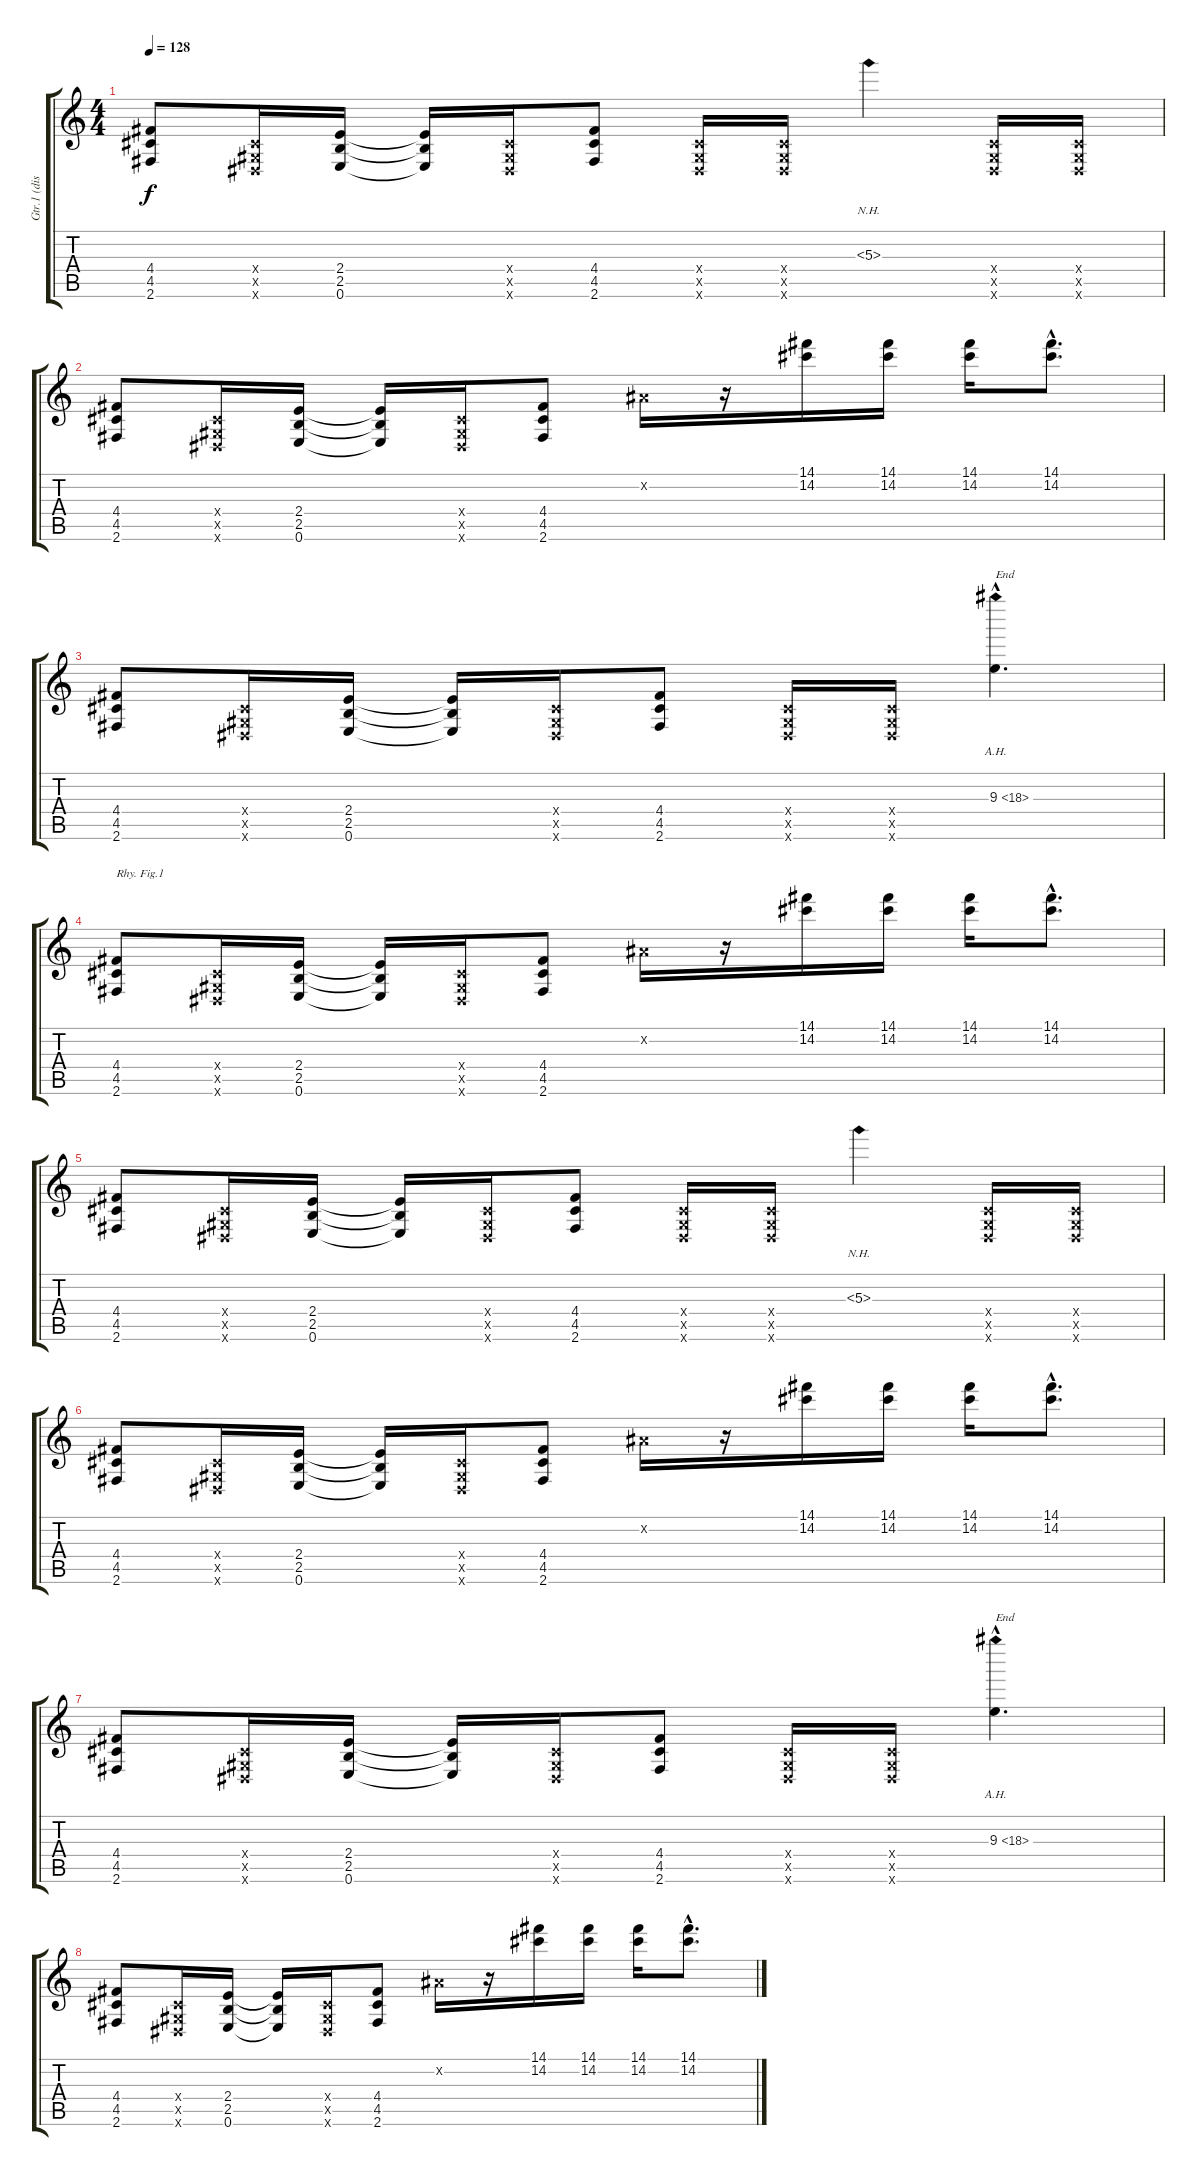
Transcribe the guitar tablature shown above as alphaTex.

\track ("Gtr.1 (dist.)" "Gtr.1 (dis") {instrument distortionguitar}
\staff {score tabs}
\tuning (E4 B3 G3 D3 A2 E2) {hide}
\ts (4 4)
\tempo 128
\clef g2
\ks c
(4.4 4.5 2.6).8{dy f} (-1.4{x} -1.5{x} -1.6{x}).16 (2.4 2.5 0.6).16 (2.4{t} 2.5{t} 0.6{t}).16 (-1.4{x} -1.5{x} -1.6{x}).16 (4.4 4.5 2.6).8 (-1.4{x} -1.5{x} -1.6{x}).16 (-1.4{x} -1.5{x} -1.6{x}).16 5.3{nh}.4 (-1.4{x} -1.5{x} -1.6{x}).16 (-1.4{x} -1.5{x} -1.6{x}).16 |
(4.4 4.5 2.6).8 (-1.4{x} -1.5{x} -1.6{x}).16 (2.4 2.5 0.6).16 (2.4{t} 2.5{t} 0.6{t}).16 (-1.4{x} -1.5{x} -1.6{x}).16 (4.4 4.5 2.6).8 -1.2{x}.16 r.16 (14.1 14.2).16 (14.1 14.2).16 (14.1 14.2).16 (14.1{hac} 14.2{hac}).8{d} |
(4.4 4.5 2.6).8 (-1.4{x} -1.5{x} -1.6{x}).16 (2.4 2.5 0.6).16 (2.4{t} 2.5{t} 0.6{t}).16 (-1.4{x} -1.5{x} -1.6{x}).16 (4.4 4.5 2.6).8 (-1.4{x} -1.5{x} -1.6{x}).16 (-1.4{x} -1.5{x} -1.6{x}).16 9.3{ah 9 hac}.4{d txt "End"} |
(4.4 4.5 2.6).8{txt "Rhy. Fig.1"} (-1.4{x} -1.5{x} -1.6{x}).16 (2.4 2.5 0.6).16 (2.4{t} 2.5{t} 0.6{t}).16 (-1.4{x} -1.5{x} -1.6{x}).16 (4.4 4.5 2.6).8 -1.2{x}.16 r.16 (14.1 14.2).16 (14.1 14.2).16 (14.1 14.2).16 (14.1{hac} 14.2{hac}).8{d} |
(4.4 4.5 2.6).8 (-1.4{x} -1.5{x} -1.6{x}).16 (2.4 2.5 0.6).16 (2.4{t} 2.5{t} 0.6{t}).16 (-1.4{x} -1.5{x} -1.6{x}).16 (4.4 4.5 2.6).8 (-1.4{x} -1.5{x} -1.6{x}).16 (-1.4{x} -1.5{x} -1.6{x}).16 5.3{nh}.4 (-1.4{x} -1.5{x} -1.6{x}).16 (-1.4{x} -1.5{x} -1.6{x}).16 |
(4.4 4.5 2.6).8 (-1.4{x} -1.5{x} -1.6{x}).16 (2.4 2.5 0.6).16 (2.4{t} 2.5{t} 0.6{t}).16 (-1.4{x} -1.5{x} -1.6{x}).16 (4.4 4.5 2.6).8 -1.2{x}.16 r.16 (14.1 14.2).16 (14.1 14.2).16 (14.1 14.2).16 (14.1{hac} 14.2{hac}).8{d} |
(4.4 4.5 2.6).8 (-1.4{x} -1.5{x} -1.6{x}).16 (2.4 2.5 0.6).16 (2.4{t} 2.5{t} 0.6{t}).16 (-1.4{x} -1.5{x} -1.6{x}).16 (4.4 4.5 2.6).8 (-1.4{x} -1.5{x} -1.6{x}).16 (-1.4{x} -1.5{x} -1.6{x}).16 9.3{ah 9 hac}.4{d txt "End"} |
(4.4 4.5 2.6).8 (-1.4{x} -1.5{x} -1.6{x}).16 (2.4 2.5 0.6).16 (2.4{t} 2.5{t} 0.6{t}).16 (-1.4{x} -1.5{x} -1.6{x}).16 (4.4 4.5 2.6).8 -1.2{x}.16 r.16 (14.1 14.2).16 (14.1 14.2).16 (14.1 14.2).16 (14.1{hac} 14.2{hac}).8{d}
